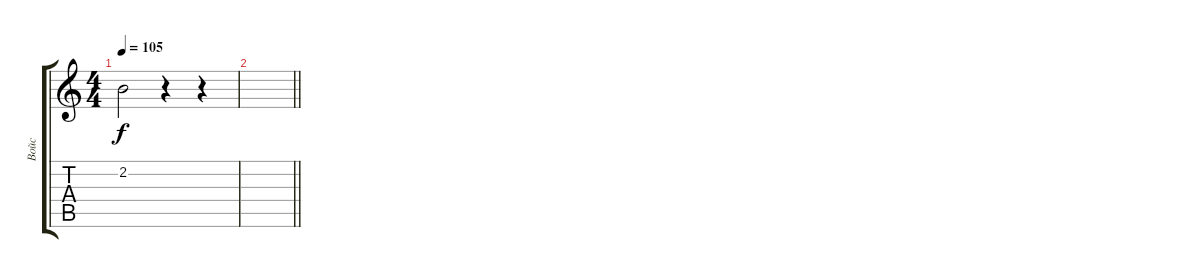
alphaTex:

\track ("Войс" "Войс") {instrument overdrivenguitar}
\staff {score tabs}
\tuning (D4 A3 F3 C3 G2 C2) {hide}
\ts (4 4)
\tempo 105
\clef g2
\ks c
2.2{t}.2{dy f} r.4 r.4 |
\barLineRight lightlight
